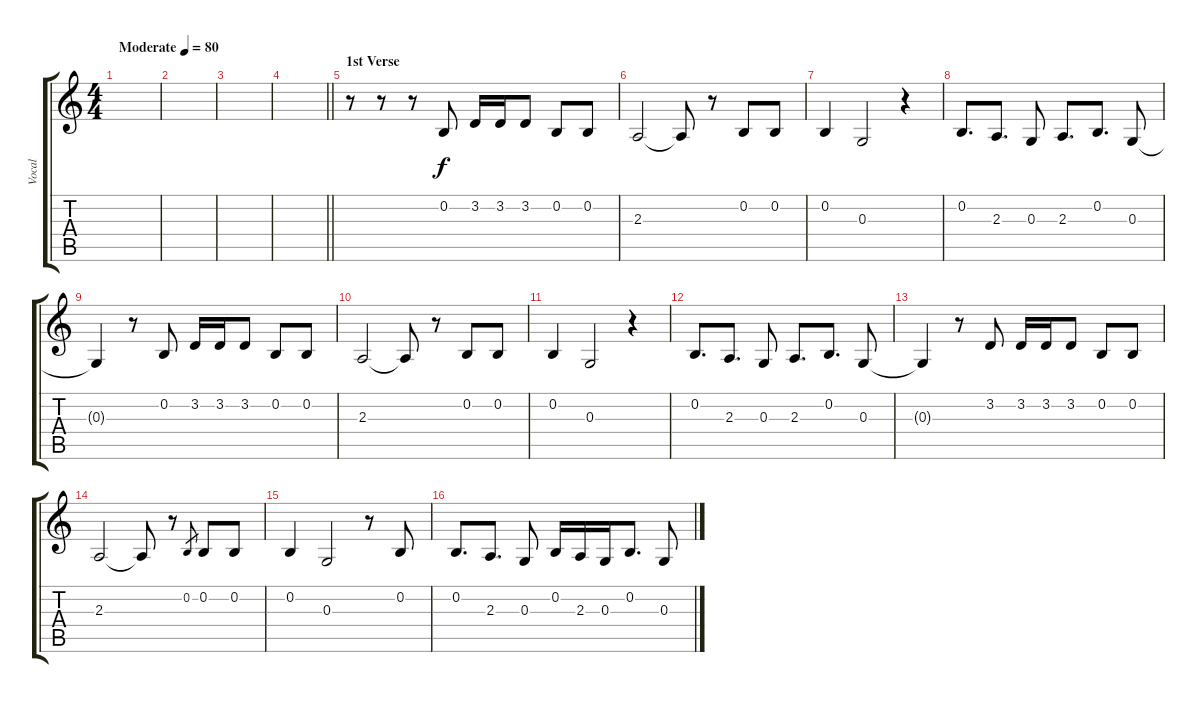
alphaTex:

\track ("Vocal" "Vocal") {instrument clarinet}
\staff {score tabs}
\tuning (E4 B3 G3 D3 A2 E2) {hide}
\ts (4 4)
\tempo (80 "Moderate")
\clef g2
\ks c
|
|
|
\barLineRight lightlight
|
\section ("" "1st Verse")
r.8 r.8 r.8 0.2.8 3.2.16 3.2.16 3.2.8 0.2.8 0.2.8 |
2.3.2 2.3{t}.8 r.8 0.2.8 0.2.8 |
0.2.4 0.3.2 r.4 |
0.2.8{d} 2.3.8{d} 0.3.8 2.3.8{d} 0.2.8{d} 0.3.8 |
0.3{t}.4 r.8 0.2.8 3.2.16 3.2.16 3.2.8 0.2.8 0.2.8 |
2.3.2 2.3{t}.8 r.8 0.2.8 0.2.8 |
0.2.4 0.3.2 r.4 |
0.2.8{d} 2.3.8{d} 0.3.8 2.3.8{d} 0.2.8{d} 0.3.8 |
0.3{t}.4 r.8 3.2.8 3.2.16 3.2.16 3.2.8 0.2.8 0.2.8 |
2.3.2 2.3{t}.8 r.8 0.2.8{gr} 0.2.8 0.2.8 |
0.2.4 0.3.2 r.8 0.2.8 |
0.2.8{d} 2.3.8{d} 0.3.8 0.2.16 2.3.16 0.3.16 0.2.8{d} 0.3.8
